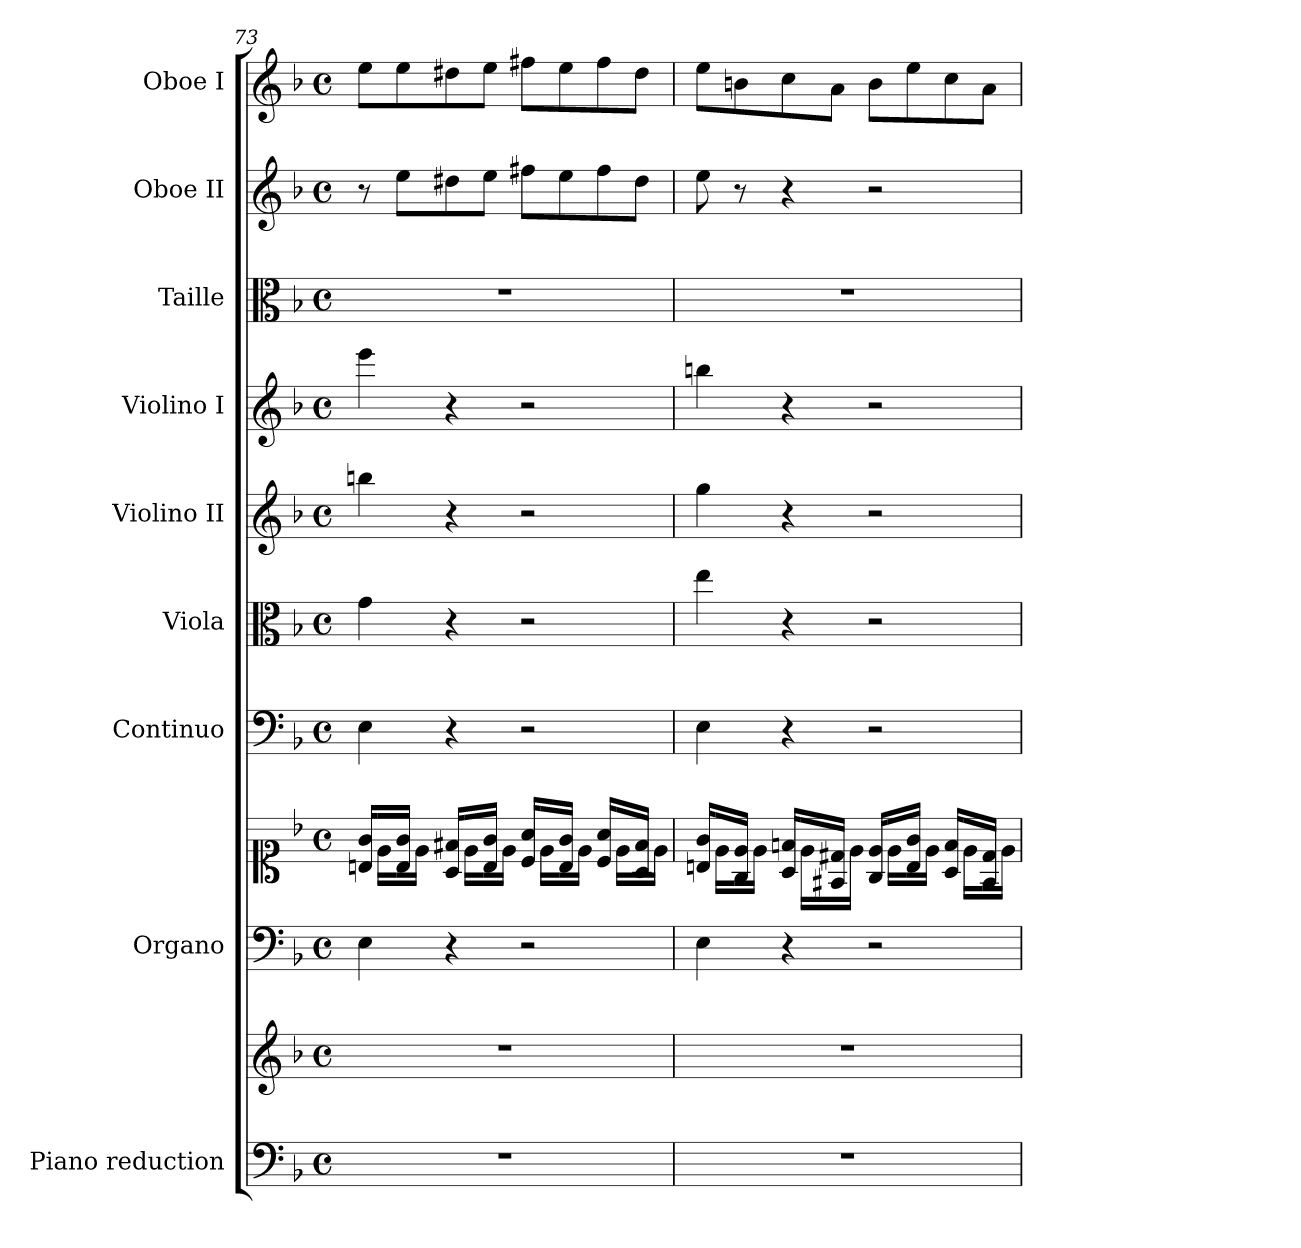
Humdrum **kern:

**kern	**kern	**kern	**kern	**kern	**kern	**kern	**kern	**kern	**kern	**kern
*part9	*part9	*part8	*part8	*part7	*part6	*part5	*part4	*part3	*part2	*part1
*staff11	*staff10	*staff9	*staff8	*staff7	*staff6	*staff5	*staff4	*staff3	*staff2	*staff1
*I"Piano reduction	*	*I"Organo	*	*I"Continuo	*I"Viola	*I"Violino II	*I"Violino I	*I"Taille	*I"Oboe II	*I"Oboe I
*I'Pno	*	*	*	*	*I'Vla	*I'Vln	*I'Vln	*	*I'Ob	*I'Ob
*clefF4	*clefG2	*clefF4	*clefC1	*clefF4	*clefC3	*clefG2	*clefG2	*clefC3	*clefG2	*clefG2
*k[b-]	*k[b-]	*k[b-]	*k[b-]	*k[b-]	*k[b-]	*k[b-]	*k[b-]	*k[b-]	*k[b-]	*k[b-]
*M4/4	*M4/4	*M4/4	*M4/4	*M4/4	*M4/4	*M4/4	*M4/4	*M4/4	*M4/4	*M4/4
*met(c)	*met(c)	*met(c)	*met(c)	*met(c)	*met(c)	*met(c)	*met(c)	*met(c)	*met(c)	*met(c)
=73	=73	=73	=73	=73	=73	=73	=73	=73	=73	=73
*	*	*	*^	*	*	*	*	*	*	*
1r	1r	4E\	16Bn/ 16g/LL	16ryy	4E\	4g\	4bbn\	4eee\	1r	8r	8ee\L
.	.	.	16ryy	16e\LL	.	.	.	.	.	.	.
.	.	.	16B/ 16g/JJ	16ryy	.	.	.	.	.	8ee\L	8ee\
.	.	.	16ryy	16e\JJ	.	.	.	.	.	.	.
.	.	4r	16A/ 16f#X/LL	16ryy	4r	4r	4r	4r	.	8dd#X\	8dd#X\
.	.	.	16ryy	16e\LL	.	.	.	.	.	.	.
.	.	.	16B/ 16g/JJ	16ryy	.	.	.	.	.	8ee\J	8ee\J
.	.	.	16ryy	16e\JJ	.	.	.	.	.	.	.
.	.	2r	16c/ 16a/LL	16ryy	2r	2r	2r	2r	.	8ff#X\L	8ff#X\L
.	.	.	16ryy	16e\LL	.	.	.	.	.	.	.
.	.	.	16B/ 16g/JJ	16ryy	.	.	.	.	.	8ee\	8ee\
.	.	.	16ryy	16e\JJ	.	.	.	.	.	.	.
.	.	.	16c/ 16a/LL	16ryy	.	.	.	.	.	8ff#\	8ff#\
.	.	.	16ryy	16e\LL	.	.	.	.	.	.	.
.	.	.	16A/ 16f#/JJ	16ryy	.	.	.	.	.	8dd#\J	8dd#\J
.	.	.	16ryy	16e\JJ	.	.	.	.	.	.	.
=74	=74	=74	=74	=74	=74	=74	=74	=74	=74	=74	=74
1r	1r	4E\	16Bn/ 16g/LL	16ryy	4E\	4ee\	4gg\	4bbn\	1r	8ee\	8ee\L
.	.	.	16ryy	16e\LL	.	.	.	.	.	.	.
.	.	.	16G/ 16e/JJ	16ryy	.	.	.	.	.	8r	8bn\
.	.	.	16ryy	16e\JJ	.	.	.	.	.	.	.
.	.	4r	16A/ 16fn/LL	16ryy	4r	4r	4r	4r	.	4r	8cc\
.	.	.	16ryy	16e\LL	.	.	.	.	.	.	.
.	.	.	16F#X/ 16d#X/JJ	16ryy	.	.	.	.	.	.	8a\J
.	.	.	16ryy	16e\JJ	.	.	.	.	.	.	.
.	.	2r	16G/ 16e/LL	16ryy	2r	2r	2r	2r	.	2r	8b\L
.	.	.	16ryy	16e\LL	.	.	.	.	.	.	.
.	.	.	16B/ 16g/JJ	16ryy	.	.	.	.	.	.	8ee\
.	.	.	16ryy	16e\JJ	.	.	.	.	.	.	.
.	.	.	16A/ 16f/LL	16ryy	.	.	.	.	.	.	8cc\
.	.	.	16ryy	16e\LL	.	.	.	.	.	.	.
.	.	.	16F#/ 16d#/JJ	16ryy	.	.	.	.	.	.	8a\J
.	.	.	16ryy	16e\JJ	.	.	.	.	.	.	.
*	*	*	*v	*v	*	*	*	*	*	*	*
=	=	=	=	=	=	=	=	=	=	=
*-	*-	*-	*-	*-	*-	*-	*-	*-	*-	*-
